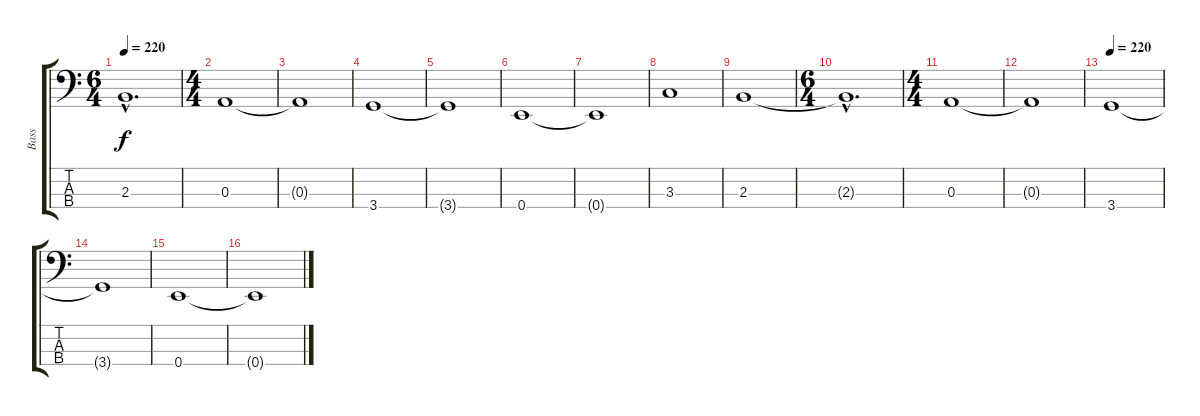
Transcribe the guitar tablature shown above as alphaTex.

\track ("Bass" "Bass") {instrument electricbasspick}
\staff {score tabs}
\tuning (G2 D2 A1 E1) {hide}
\ts (6 4)
\tempo 220
\clef f4
\ks c
2.3{hac t}.1{d dy f} |
\ts (4 4)
0.3.1 |
0.3{t}.1 |
3.4.1 |
3.4{t}.1 |
0.4.1 |
0.4{t}.1 |
3.3.1 |
2.3.1 |
\ts (6 4)
2.3{hac t}.1{d} |
\ts (4 4)
0.3.1 |
0.3{t}.1 |
\tempo 220
3.4.1 |
3.4{t}.1 |
0.4.1 |
0.4{t}.1
